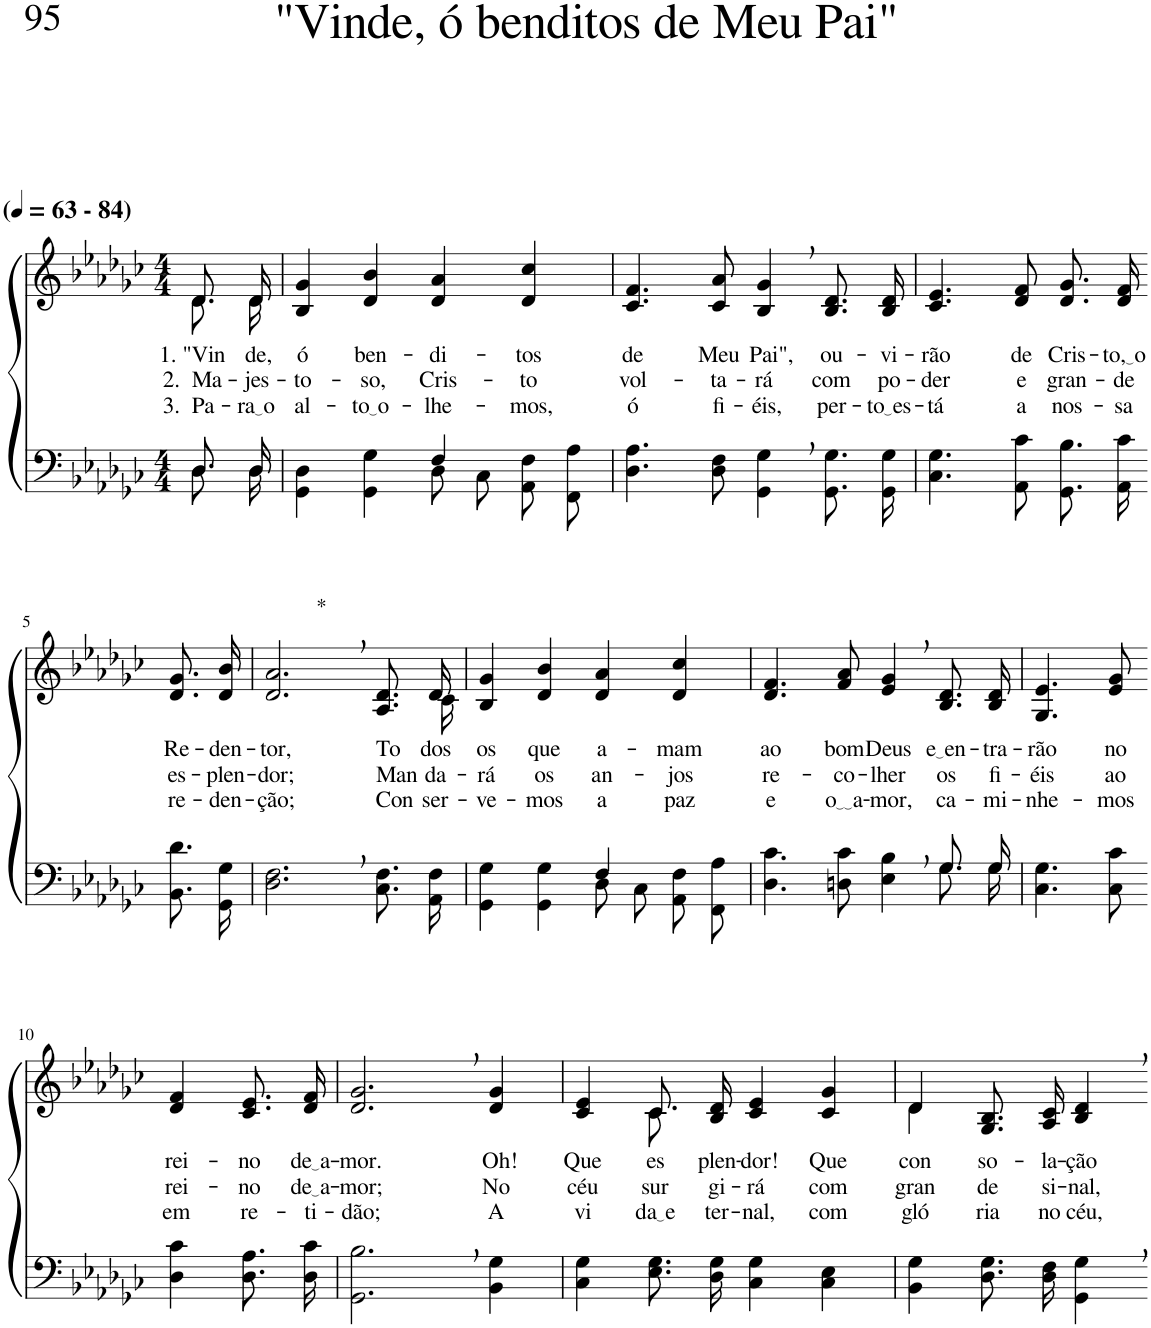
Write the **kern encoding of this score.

**kern	**kern	**text	**text	**text
*part2	*part1	*part1	*part1	*part1
*staff2	*staff1	*staff1	*staff1	*staff1
*I"Parte III e IV	*I"Parte I e II	*	*	*
*clefF4	*clefG2	*	*	*
*Trd-1c-2	*Trd-1c-2	*	*	*
*k[b-e-a-d-g-c-]	*k[b-e-a-d-g-c-]	*	*	*
*M4/4	*M4/4	*	*	*
*MM63	*MM63	*	*	*
=1	=1	=1	=1	=1
*^	*^	*	*	*
!	!	!LO:TX:a:B:t=(	!	!	!	!
!	!	!LO:TX:a:B:t=- 84)	!	!	!	!
!	!	!	!	!LO:LY:b	!LO:LY:b	!LO:LY:b
8.D-\L	8.D-/L	8.d-/L	8.d-\L	1. "Vin	2. Ma-	3. Pa-
!	!	!	!	!LO:LY:b	!LO:LY:b	!LO:LY:b
16D-\Jk	16D-/Jk	16d-/Jk	16d-\Jk	de,	-jes-	ra o
=2	=2	=2	=2	=2	=2	=2
!	!	!	!	!LO:LY:b	!LO:LY:b	!LO:LY:b
*	*	*v	*v	*	*	*
2ryy	4GG-\ 4D-\	4B-/ 4g-/	ó	-to-	al-
!	!	!	!LO:LY:b	!LO:LY:b	!LO:LY:b
.	4GG-\ 4G-\	4d-/ 4b-/	ben-	-so,	to o
!	!	!	!LO:LY:b	!LO:LY:b	!LO:LY:b
4F/	8D-\L	4d-/ 4a-/	-di-	Cris-	-lhe-
.	8C-\J	.	.	.	.
!	!	!	!LO:LY:b	!LO:LY:b	!LO:LY:b
4ryy	8AA-\ 8F\L	4d-/ 4cc-/	-tos	-to	-mos,
.	8FF\ 8A-\J	.	.	.	.
=3	=3	=3	=3	=3	=3
!	!	!	!LO:LY:b	!LO:LY:b	!LO:LY:b
*v	*v	*	*	*	*
4.D-\ 4.A-\	4.c-/ 4.f/	de	vol-	ó
!	!	!LO:LY:b	!LO:LY:b	!LO:LY:b
8D-\ 8F\	8c-/ 8a-/	Meu	-ta-	fi-
!	!	!LO:LY:b	!LO:LY:b	!LO:LY:b
4GG-\, 4G-\,	4B-/, 4g-/,	Pai",	-rá	-éis,
!	!	!LO:LY:b	!LO:LY:b	!LO:LY:b
8.GG-/ 8.G-/L	8.B-/ 8.d-/L	ou-	com	per-
!	!	!LO:LY:b	!LO:LY:b	!LO:LY:b
16GG-/ 16G-/Jk	16B-/ 16d-/Jk	-vi-	po-	to es
=4	=4	=4	=4	=4
!	!	!LO:LY:b	!LO:LY:b	!LO:LY:b
4.C-\ 4.G-\	4.c-/ 4.e-/	-rão	-der	-tá
!	!	!LO:LY:b	!LO:LY:b	!LO:LY:b
8AA-\ 8c-\	8d-/ 8f/	de	e	a
!	!	!LO:LY:b	!LO:LY:b	!LO:LY:b
8.GG-\ 8.B-\L	8.d-/ 8.g-/L	Cris-	gran-	nos-
!	!	!LO:LY:b	!LO:LY:b	!LO:LY:b
16AA-\ 16c-\Jk	16d-/ 16f/Jk	to, o	-de	-sa
!!LO:LB:g=z
=5-	=5-	=5-	=5-	=5-
!	!	!LO:LY:b	!LO:LY:b	!LO:LY:b
8.BB-\ 8.d-\L	8.d-/ 8.g-/L	Re-	es-	re-
!	!	!LO:LY:b	!LO:LY:b	!LO:LY:b
16GG-\ 16G-\Jk	16d-/ 16b-/Jk	-den-	-plen-	-den-
=6	=6	=6	=6	=6
!	!LO:TX:a:t=*	!	!	!
!	!	!LO:LY:b	!LO:LY:b	!LO:LY:b
*	*^	*	*	*
2.D-\, 2.F\,	2.d-/, 2.a-/,	2...ryy	-tor,	-dor;	-ção;
!	!	!	!LO:LY:b	!LO:LY:b	!LO:LY:b
8.C-\ 8.F\L	8.A-/ 8.d-/L	.	To-	Man-	Con-
!	!	!	!LO:LY:b	!LO:LY:b	!LO:LY:b
16AA-\ 16F\Jk	16d-/Jk	16c-\	dos	-da-	-ser-
=7	=7	=7	=7	=7	=7
*^	*	*	*	*	*
!	!	!	!	!LO:LY:b	!LO:LY:b	!LO:LY:b
*	*	*v	*v	*	*	*
2ryy	4GG-\ 4G-\	4B-/ 4g-/	os	-rá	-ve-
!	!	!	!LO:LY:b	!LO:LY:b	!LO:LY:b
.	4GG-\ 4G-\	4d-/ 4b-/	que	os	-mos
!	!	!	!LO:LY:b	!LO:LY:b	!LO:LY:b
4F/	8D-\L	4d-/ 4a-/	a-	an-	a
.	8C-\J	.	.	.	.
!	!	!	!LO:LY:b	!LO:LY:b	!LO:LY:b
4ryy	8AA-\ 8F\L	4d-/ 4cc-/	-mam	-jos	paz
.	8FF\ 8A-\J	.	.	.	.
=8	=8	=8	=8	=8	=8
!	!	!	!LO:LY:b	!LO:LY:b	!LO:LY:b
2.ryy	4.D-\ 4.c-\	4.d-/ 4.f/	ao	re-	e
!	!	!	!LO:LY:b	!LO:LY:b	!LO:LY:b
.	8Dn\ 8c-\	8f/ 8a-/	bom	-co-	o a
!	!	!	!LO:LY:b	!LO:LY:b	!LO:LY:b
.	4E-\ 4B-\	4e-/, 4g-/,	Deus	-lher	-mor,
!	!	!	!LO:LY:b	!LO:LY:b	!LO:LY:b
8.G-/L	8.G-\L	8.B-/ 8.d-/L	e en	os	ca-
!	!	!	!LO:LY:b	!LO:LY:b	!LO:LY:b
16G-/Jk	16G-\Jk	16B-/ 16d-/Jk	-tra-	fi-	-mi-
=9	=9	=9	=9	=9	=9
!	!	!	!LO:LY:b	!LO:LY:b	!LO:LY:b
*v	*v	*	*	*	*
4.C-\ 4.G-\	4.G-/ 4.e-/	-rão	-éis	-nhe-
!	!	!LO:LY:b	!LO:LY:b	!LO:LY:b
8C-\ 8c-\	8e-/ 8g-/	no	ao	-mos
!!LO:LB:g=z
=10-	=10-	=10-	=10-	=10-
!	!	!LO:LY:b	!LO:LY:b	!LO:LY:b
4D-\ 4c-\	4d-/ 4f/	rei-	rei-	em
!	!	!LO:LY:b	!LO:LY:b	!LO:LY:b
8.D-\ 8.A-\L	8.c-/ 8.e-/L	-no	-no	re-
!	!	!LO:LY:b	!LO:LY:b	!LO:LY:b
16D-\ 16c-\Jk	16d-/ 16f/Jk	de a	de a	-ti-
=11	=11	=11	=11	=11
!	!	!LO:LY:b	!LO:LY:b	!LO:LY:b
2.GG-\, 2.B-\,	2.d-/, 2.g-/,	-mor.	-mor;	-dão;
!	!	!LO:LY:b	!LO:LY:b	!LO:LY:b
4BB-\ 4G-\	4d-/ 4g-/	Oh!	No	A
=12	=12	=12	=12	=12
!	!	!LO:LY:b	!LO:LY:b	!LO:LY:b
*	*^	*	*	*
4C-\ 4G-\	4c-/ 4e-/	4ryy	Que	céu	vi-
!	!	!	!LO:LY:b	!LO:LY:b	!LO:LY:b
8.E-\ 8.G-\L	8.c-/L	8.c-\	es-	sur-	da e
!	!	!	!LO:LY:b	!LO:LY:b	!LO:LY:b
16D-\ 16G-\Jk	16B-/ 16d-/Jk	2ryy	-plen-	-gi-	-ter-
!	!	!	!LO:LY:b	!LO:LY:b	!LO:LY:b
4C-\ 4G-\	4c-/ 4e-/	.	-dor!	-rá	-nal,
!	!	!	!LO:LY:b	!LO:LY:b	!LO:LY:b
4C-\ 4E-\	4c-/ 4g-/	.	Que	com	com
.	.	16ryy	.	.	.
=13	=13	=13	=13	=13	=13
!	!	!	!LO:LY:b	!LO:LY:b	!LO:LY:b
4BB-\ 4G-\	4d-\	4d-/	con-	gran-	gló-
!	!	!	!LO:LY:b	!LO:LY:b	!LO:LY:b
8.D-\ 8.G-\L	2ryy	8.G-/ 8.B-/L	-so-	-de	-ria
!	!	!	!LO:LY:b	!LO:LY:b	!LO:LY:b
16D-\ 16F\Jk	.	16A-/ 16c-/Jk	-la-	si-	no
!	!	!	!LO:LY:b	!LO:LY:b	!LO:LY:b
4GG-\, 4G-\,	.	4B-/ 4d-/	-ção	-nal,	céu,
*	*v	*v	*	*	*
=-	=-	=-	=-	=-
*-	*-	*-	*-	*-
